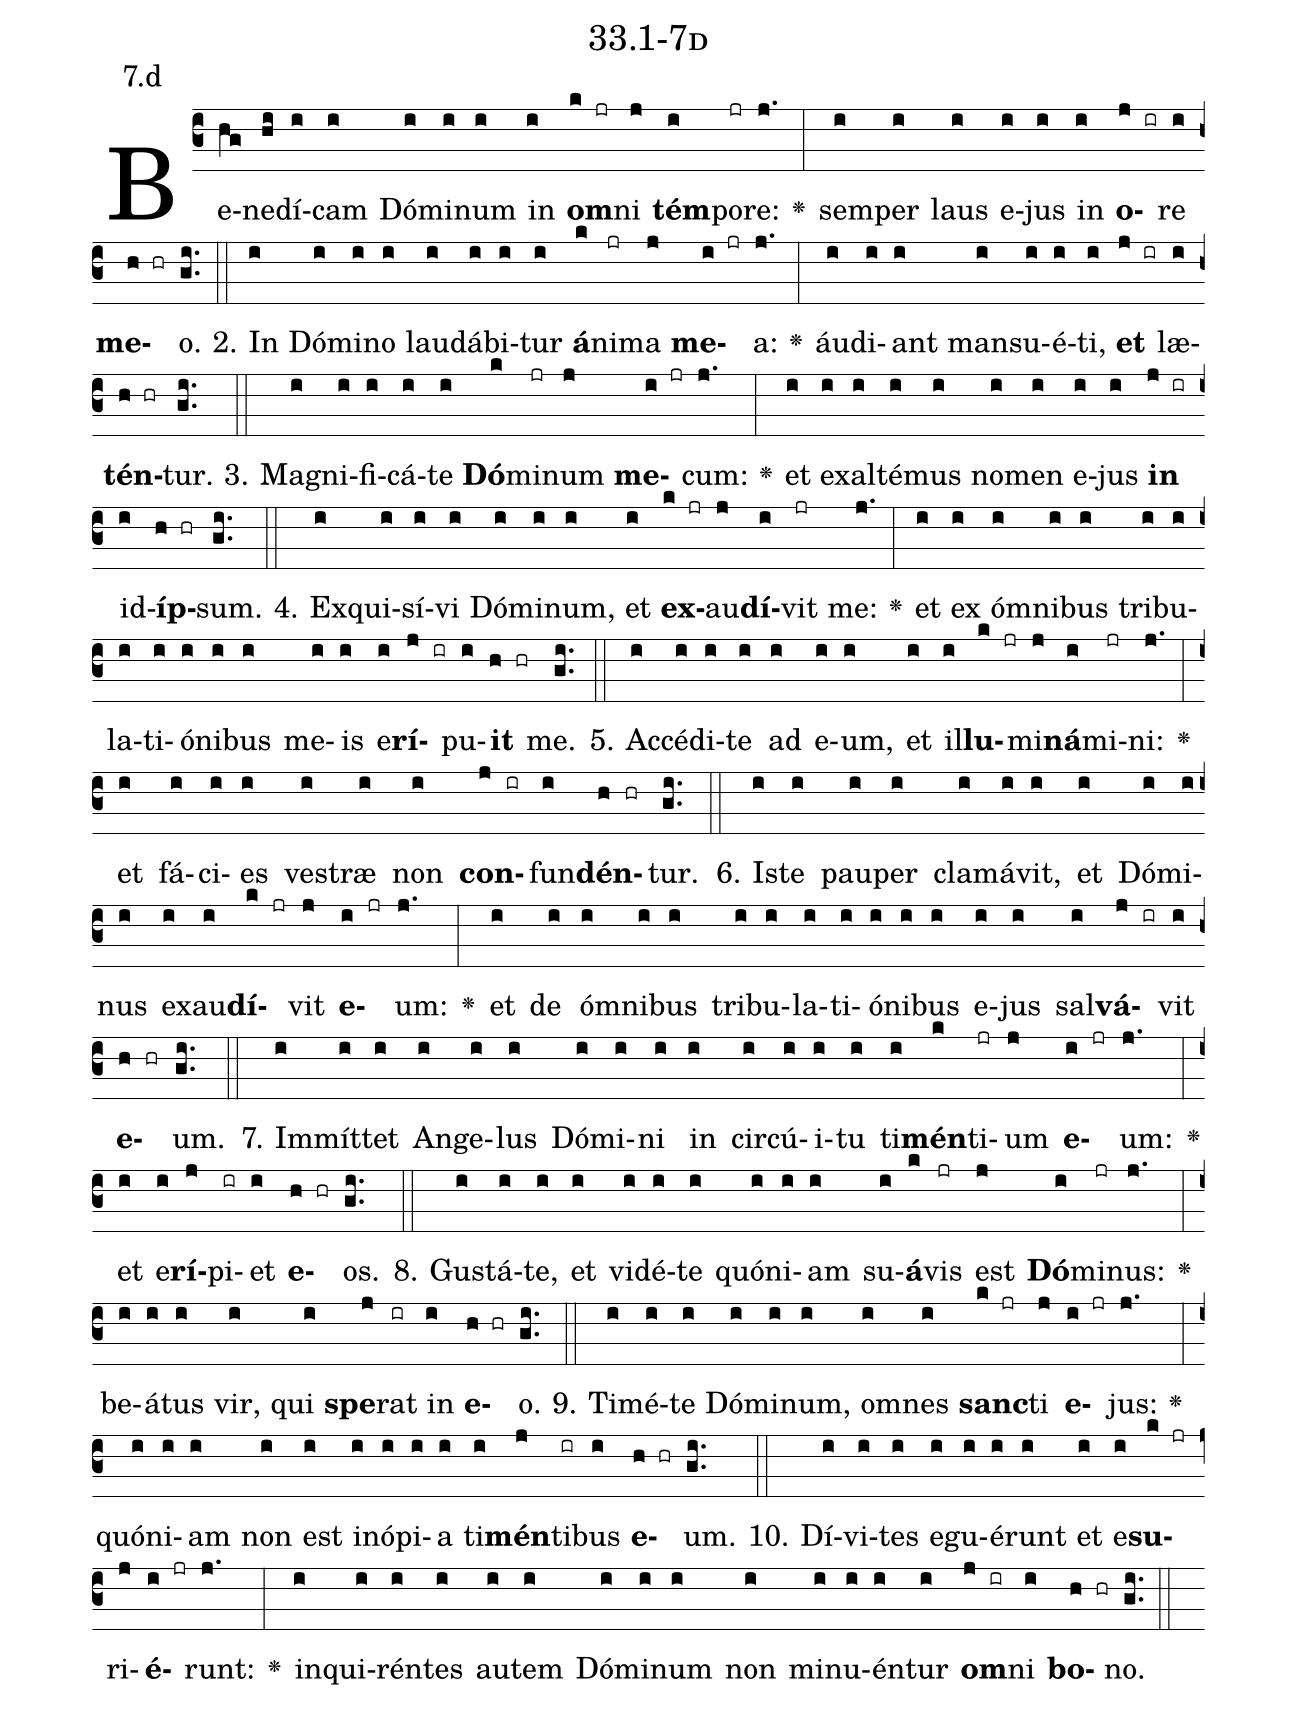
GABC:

name: 33.1-7d;
annotation: 7.d;
%%
(c3)Be(hg)ne(hi)dí(i)cam(i) Dó(i)mi(i)num(i) in(i) <b>om</b>(k jr)ni(j) <b>tém</b>(i)po(jr)re:(j.) <v>\greheightstar</v>(:) sem(i)per(i) laus(i) e(i)jus(i) in(i) <b>o</b>(j ir)re(i) <b>me</b>(h hr)o.(gi..) (::)
2. In(i) Dó(i)mi(i)no(i) lau(i)dá(i)bi(i)tur(i) <b>á</b>(k)ni(jr)ma(j) <b>me</b>(i jr)a:(j.) <v>\greheightstar</v>(:) áu(i)di(i)ant(i) man(i)su(i)é(i)ti,(i) <b>et</b>(j ir) læ(i)<b>tén</b>(h hr)tur.(gi..) (::)
3. Ma(i)gni(i)fi(i)cá(i)te(i) <b>Dó</b>(k)mi(jr)num(j) <b>me</b>(i jr)cum:(j.) <v>\greheightstar</v>(:) et(i) ex(i)al(i)té(i)mus(i) no(i)men(i) e(i)jus(i) <b>in</b>(j ir) id(i)<b>íp</b>(h hr)sum.(gi..) (::)
4. Ex(i)qui(i)sí(i)vi(i) Dó(i)mi(i)num,(i) et(i) <b>ex</b>(k jr)au(j)<b>dí</b>(i)vit(jr) me:(j.) <v>\greheightstar</v>(:) et(i) ex(i) óm(i)ni(i)bus(i) tri(i)bu(i)la(i)ti(i)ó(i)ni(i)bus(i) me(i)is(i) e(i)<b>rí</b>(j ir)pu(i)<b>it</b>(h hr) me.(gi..) (::)
5. Ac(i)cé(i)di(i)te(i) ad(i) e(i)um,(i) et(i) il(i)<b>lu</b>(k jr)mi(j)<b>ná</b>(i)mi(jr)ni:(j.) <v>\greheightstar</v>(:) et(i) fá(i)ci(i)es(i) ves(i)træ(i) non(i) <b>con</b>(j ir)fun(i)<b>dén</b>(h hr)tur.(gi..) (::)
6. Is(i)te(i) pau(i)per(i) cla(i)má(i)vit,(i) et(i) Dó(i)mi(i)nus(i) ex(i)au(i)<b>dí</b>(k jr)vit(j) <b>e</b>(i jr)um:(j.) <v>\greheightstar</v>(:) et(i) de(i) óm(i)ni(i)bus(i) tri(i)bu(i)la(i)ti(i)ó(i)ni(i)bus(i) e(i)jus(i) sal(i)<b>vá</b>(j ir)vit(i) <b>e</b>(h hr)um.(gi..) (::)
7. Im(i)mít(i)tet(i) An(i)ge(i)lus(i) Dó(i)mi(i)ni(i) in(i) cir(i)cú(i)i(i)tu(i) ti(i)<b>mén</b>(k)ti(jr)um(j) <b>e</b>(i jr)um:(j.) <v>\greheightstar</v>(:) et(i) e(i)<b>rí</b>(j)pi(ir)et(i) <b>e</b>(h hr)os.(gi..) (::)
8. Gus(i)tá(i)te,(i) et(i) vi(i)dé(i)te(i) quón(i)i(i)am(i) su(i)<b>á</b>(k)vis(jr) est(j) <b>Dó</b>(i)mi(jr)nus:(j.) <v>\greheightstar</v>(:) be(i)á(i)tus(i) vir,(i) qui(i) <b>spe</b>(j)rat(ir) in(i) <b>e</b>(h hr)o.(gi..) (::)
9. Ti(i)mé(i)te(i) Dó(i)mi(i)num,(i) om(i)nes(i) <b>sanc</b>(k jr)ti(j) <b>e</b>(i jr)jus:(j.) <v>\greheightstar</v>(:) quón(i)i(i)am(i) non(i) est(i) in(i)ó(i)pi(i)a(i) ti(i)<b>mén</b>(j)ti(ir)bus(i) <b>e</b>(h hr)um.(gi..) (::)
10. Dí(i)vi(i)tes(i) e(i)gu(i)é(i)runt(i) et(i) e(i)<b>su</b>(k jr)ri(j)<b>é</b>(i jr)runt:(j.) <v>\greheightstar</v>(:) in(i)qui(i)rén(i)tes(i) au(i)tem(i) Dó(i)mi(i)num(i) non(i) mi(i)nu(i)én(i)tur(i) <b>om</b>(j ir)ni(i) <b>bo</b>(h hr)no.(gi..) (::)
